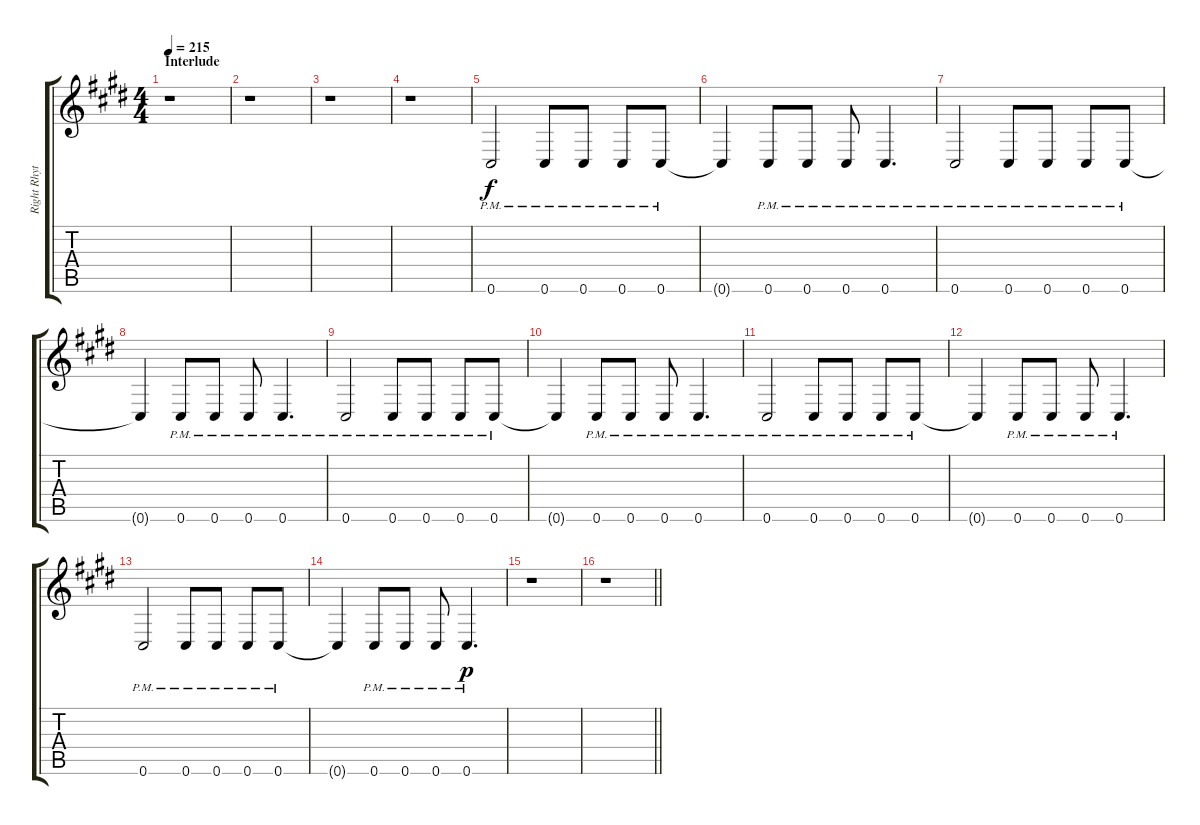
\track ("Right Rhythm" "Right Rhyt") {instrument distortionguitar}
\staff {score tabs}
\tuning (Db4 Ab3 E3 B2 Gb2 Db2) {hide}
\ts (4 4)
\section ("" "Interlude")
\tempo 215
\clef g2
\ks e
r.1{dy f} |
r.1 |
r.1 |
r.1 |
0.6{pm}.2 0.6{pm}.8 0.6{pm}.8 0.6{pm}.8 0.6{pm}.8 |
0.6{t}.4 0.6{pm}.8 0.6{pm}.8 0.6{pm}.8 0.6{pm}.4{d} |
0.6{pm}.2 0.6{pm}.8 0.6{pm}.8 0.6{pm}.8 0.6{pm}.8 |
0.6{t}.4 0.6{pm}.8 0.6{pm}.8 0.6{pm}.8 0.6{pm}.4{d} |
0.6{pm}.2 0.6{pm}.8 0.6{pm}.8 0.6{pm}.8 0.6{pm}.8 |
0.6{t}.4 0.6{pm}.8 0.6{pm}.8 0.6{pm}.8 0.6{pm}.4{d} |
0.6{pm}.2 0.6{pm}.8 0.6{pm}.8 0.6{pm}.8 0.6{pm}.8 |
0.6{t}.4 0.6{pm}.8 0.6{pm}.8 0.6{pm}.8 0.6{pm}.4{d} |
0.6{pm}.2 0.6{pm}.8 0.6{pm}.8 0.6{pm}.8 0.6{pm}.8 |
0.6{t}.4 0.6{pm}.8 0.6{pm}.8 0.6{pm}.8 0.6{pm}.4{d dy p} |
r.1 |
\barLineRight lightlight
r.1
